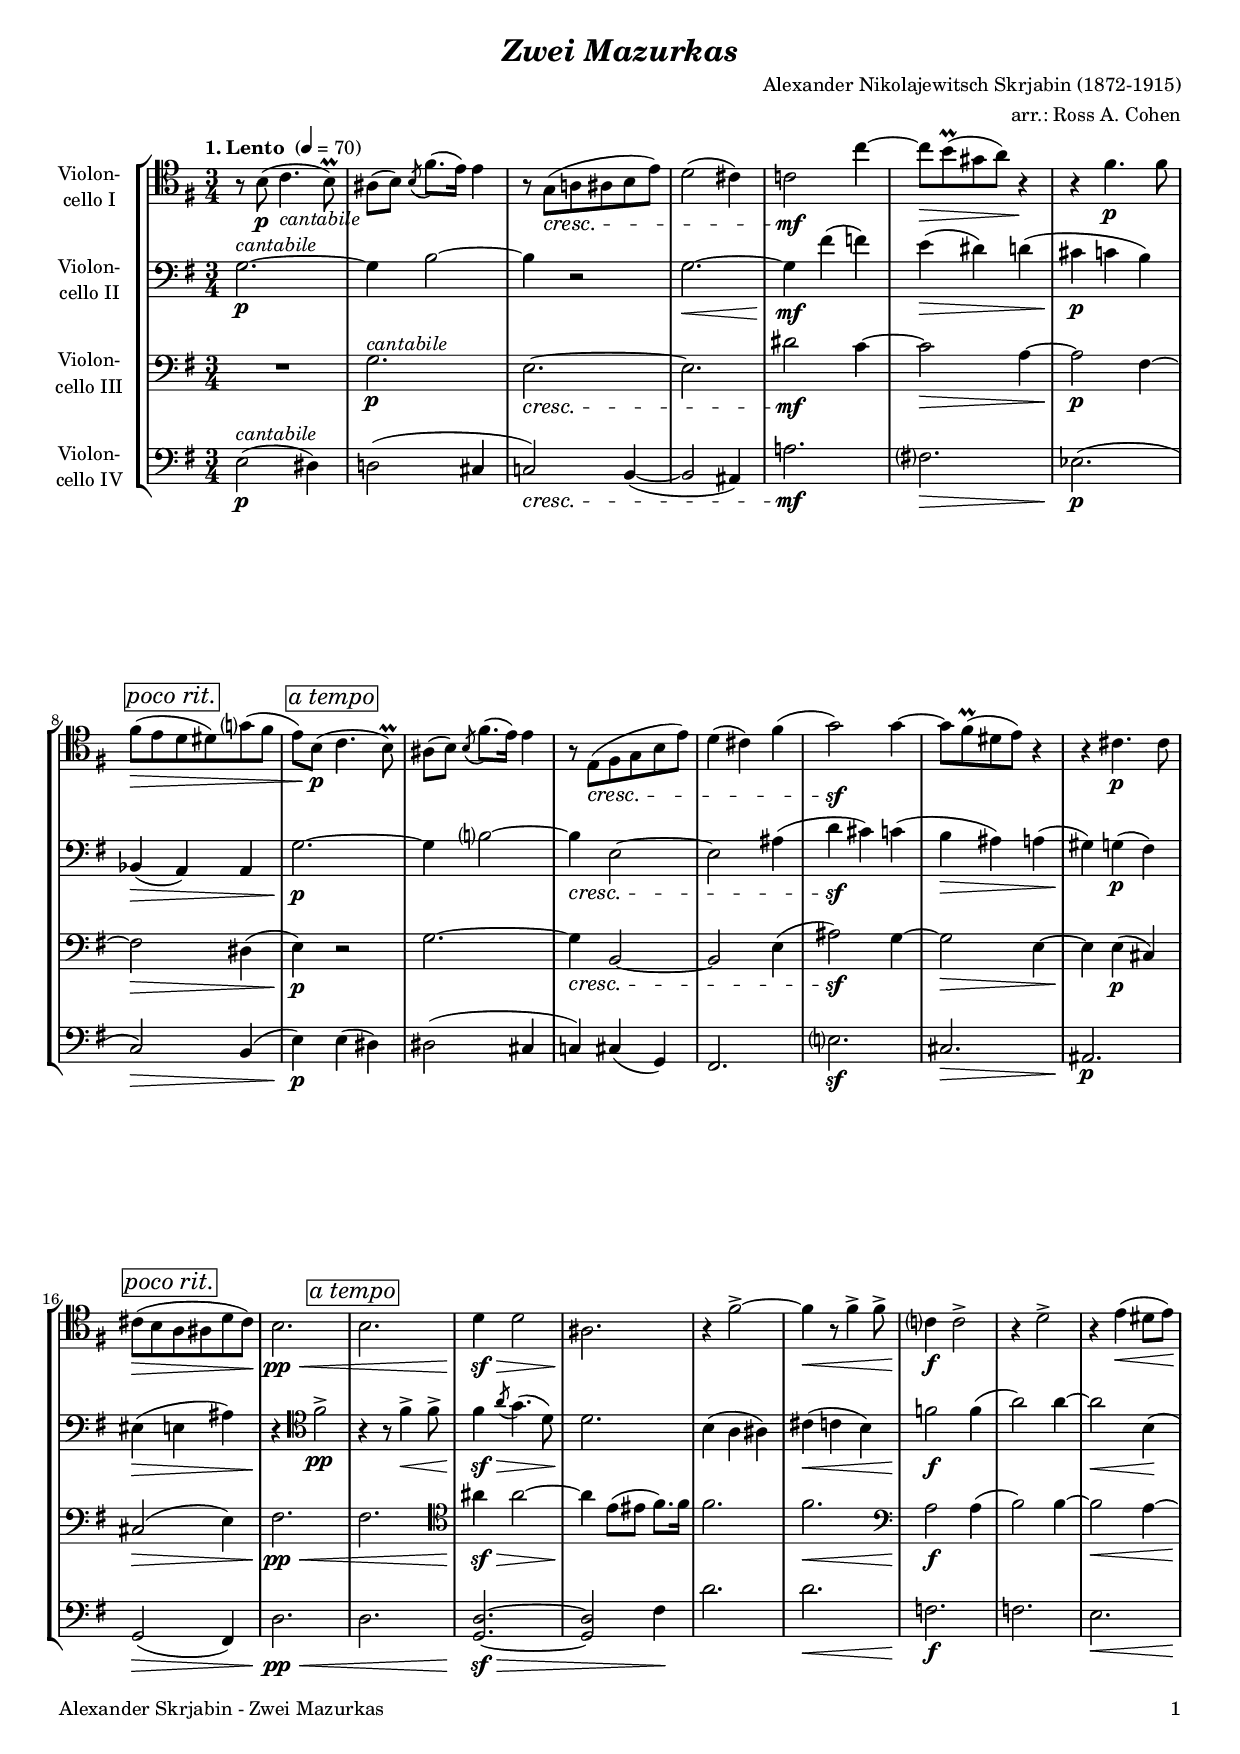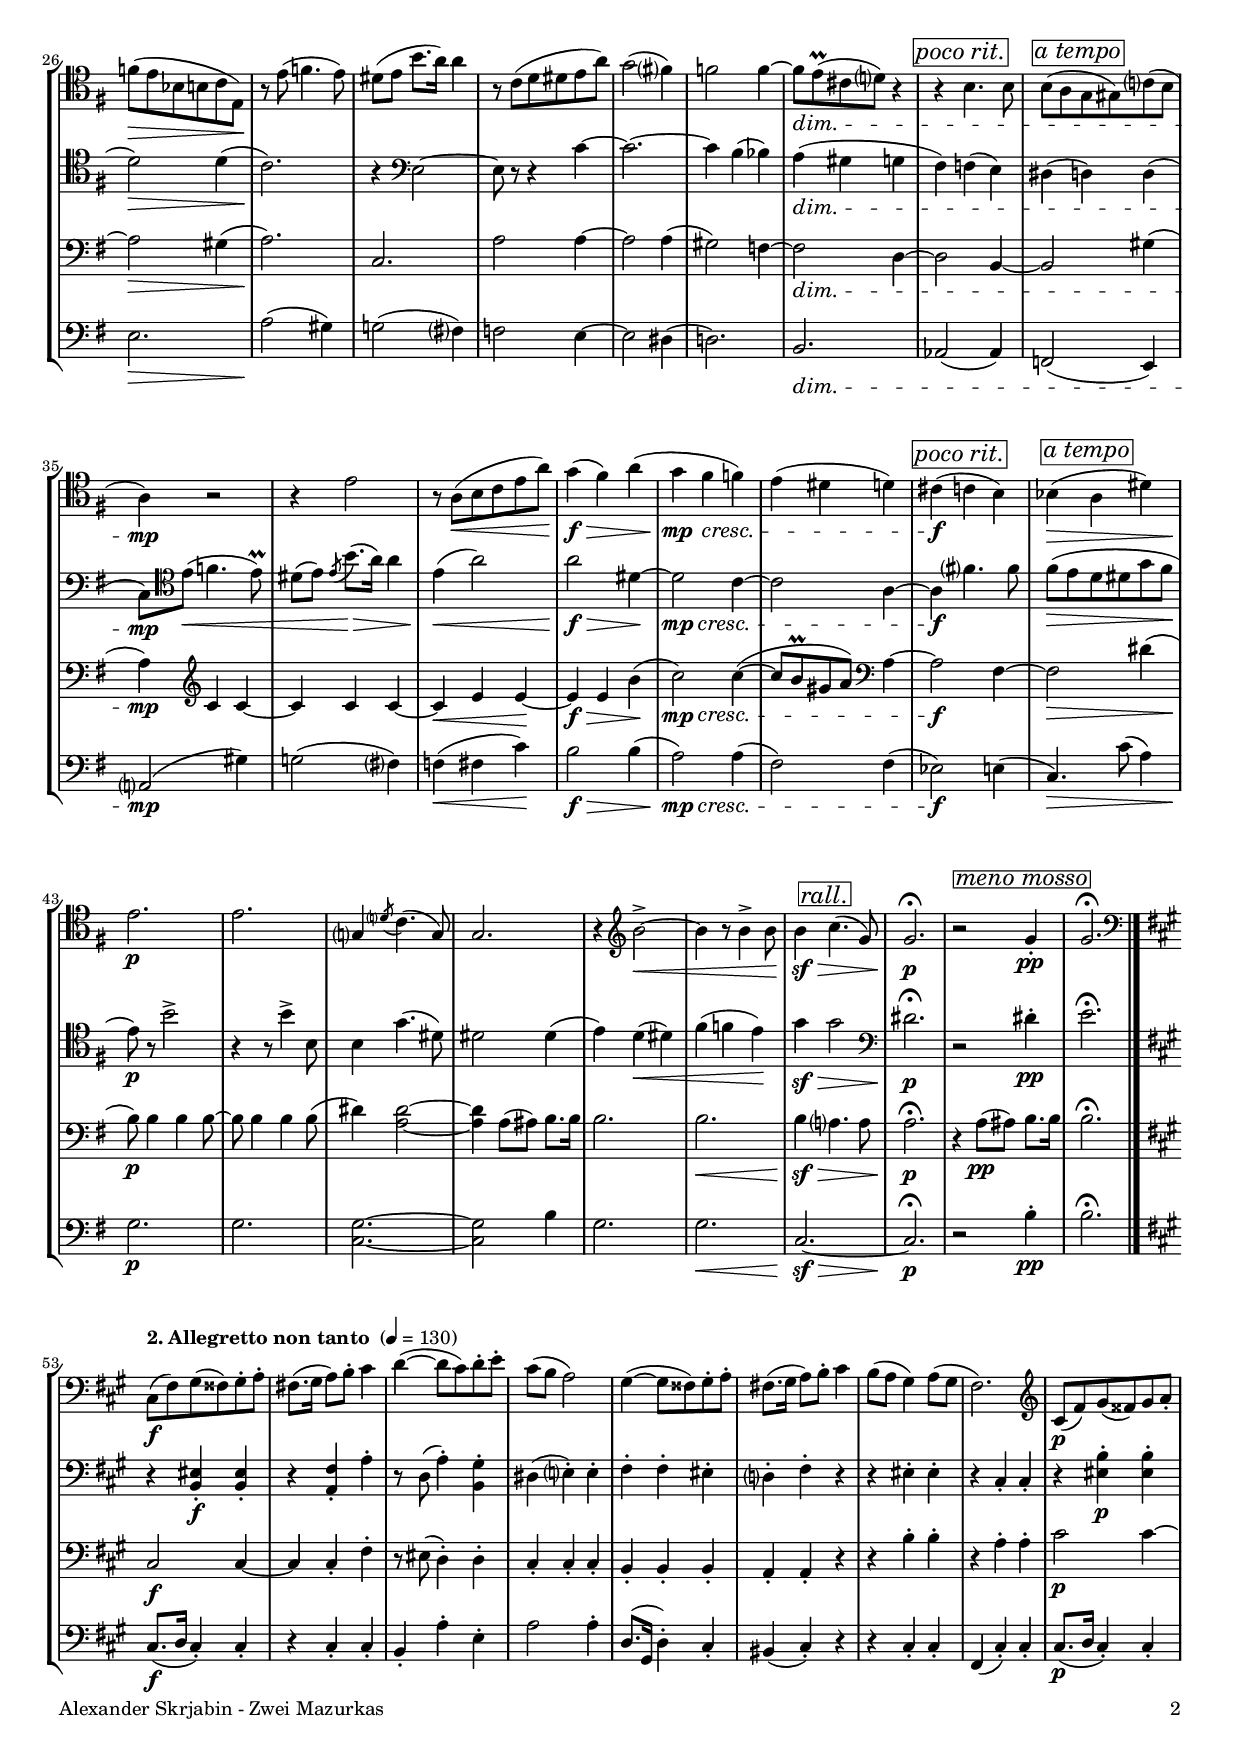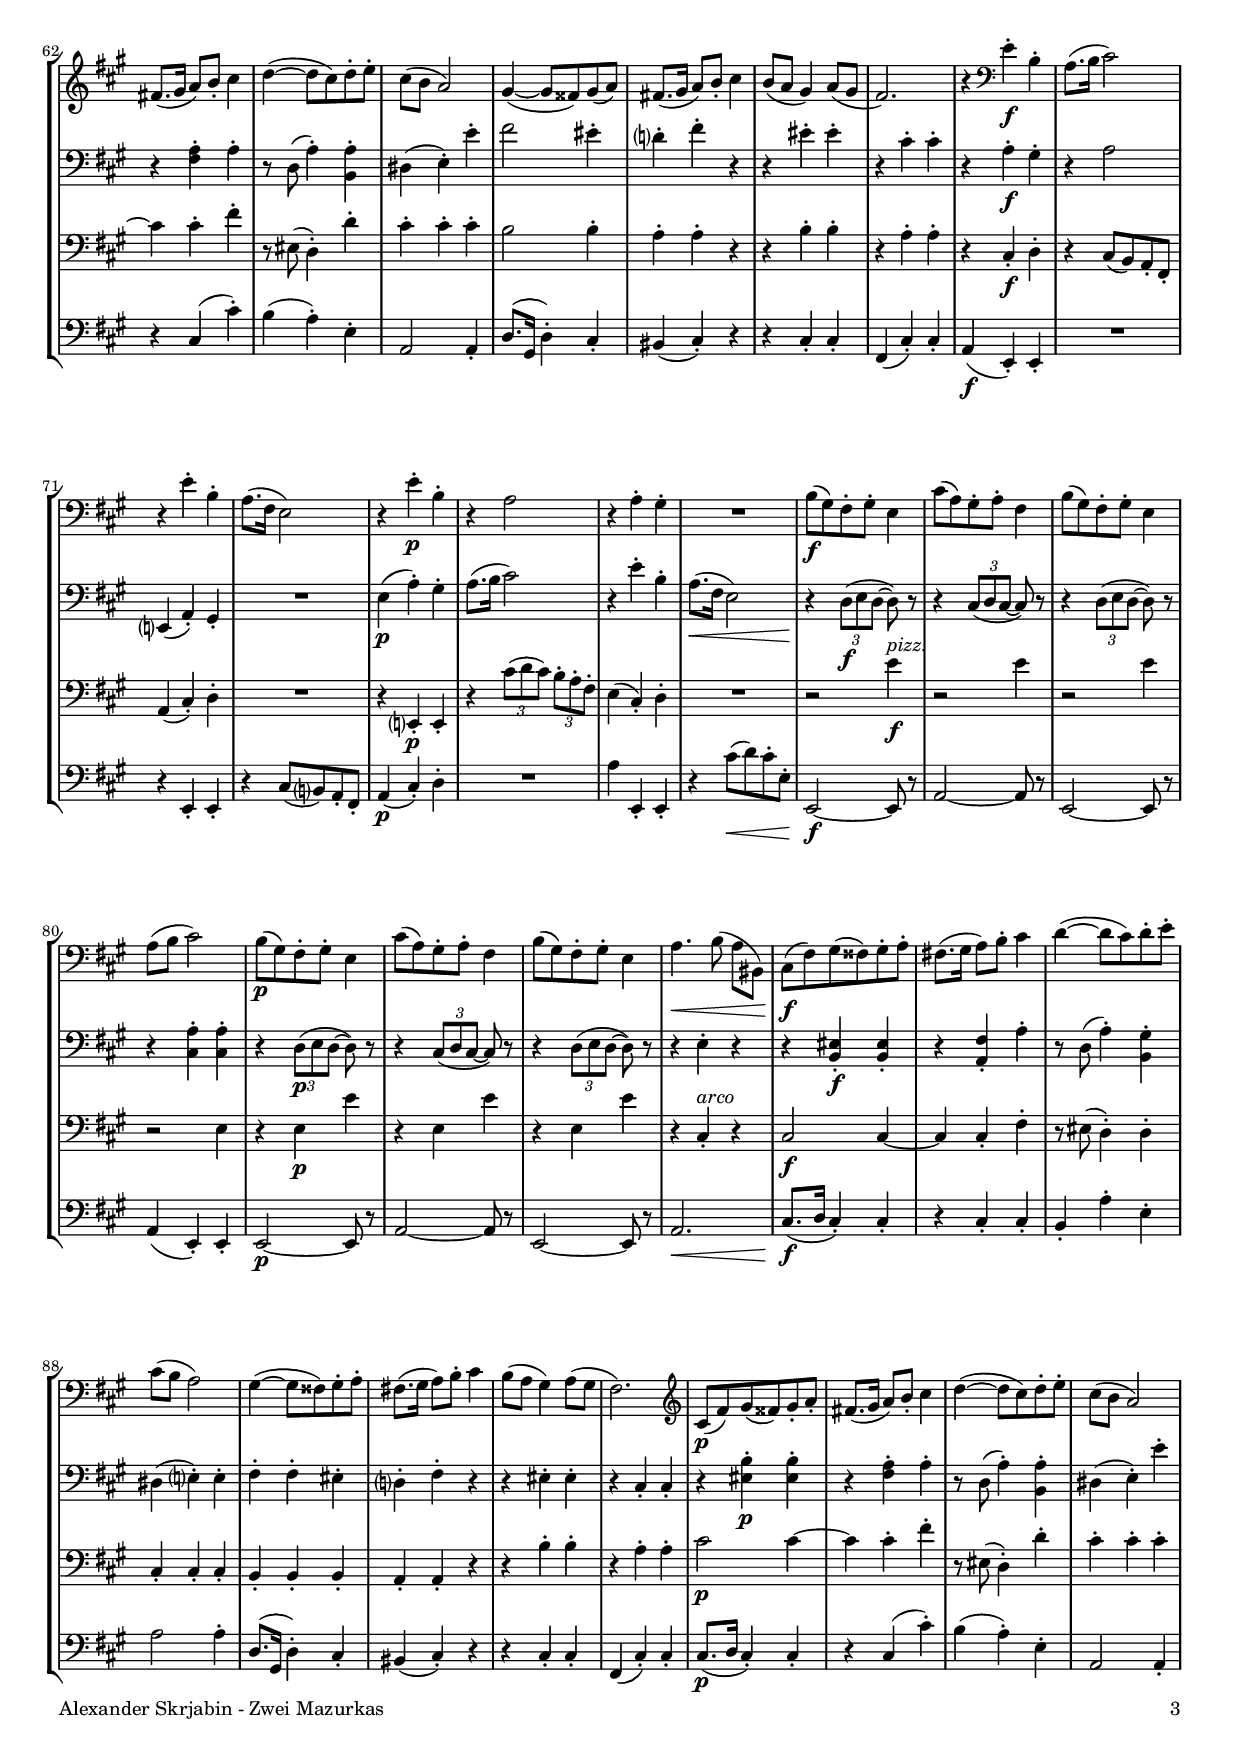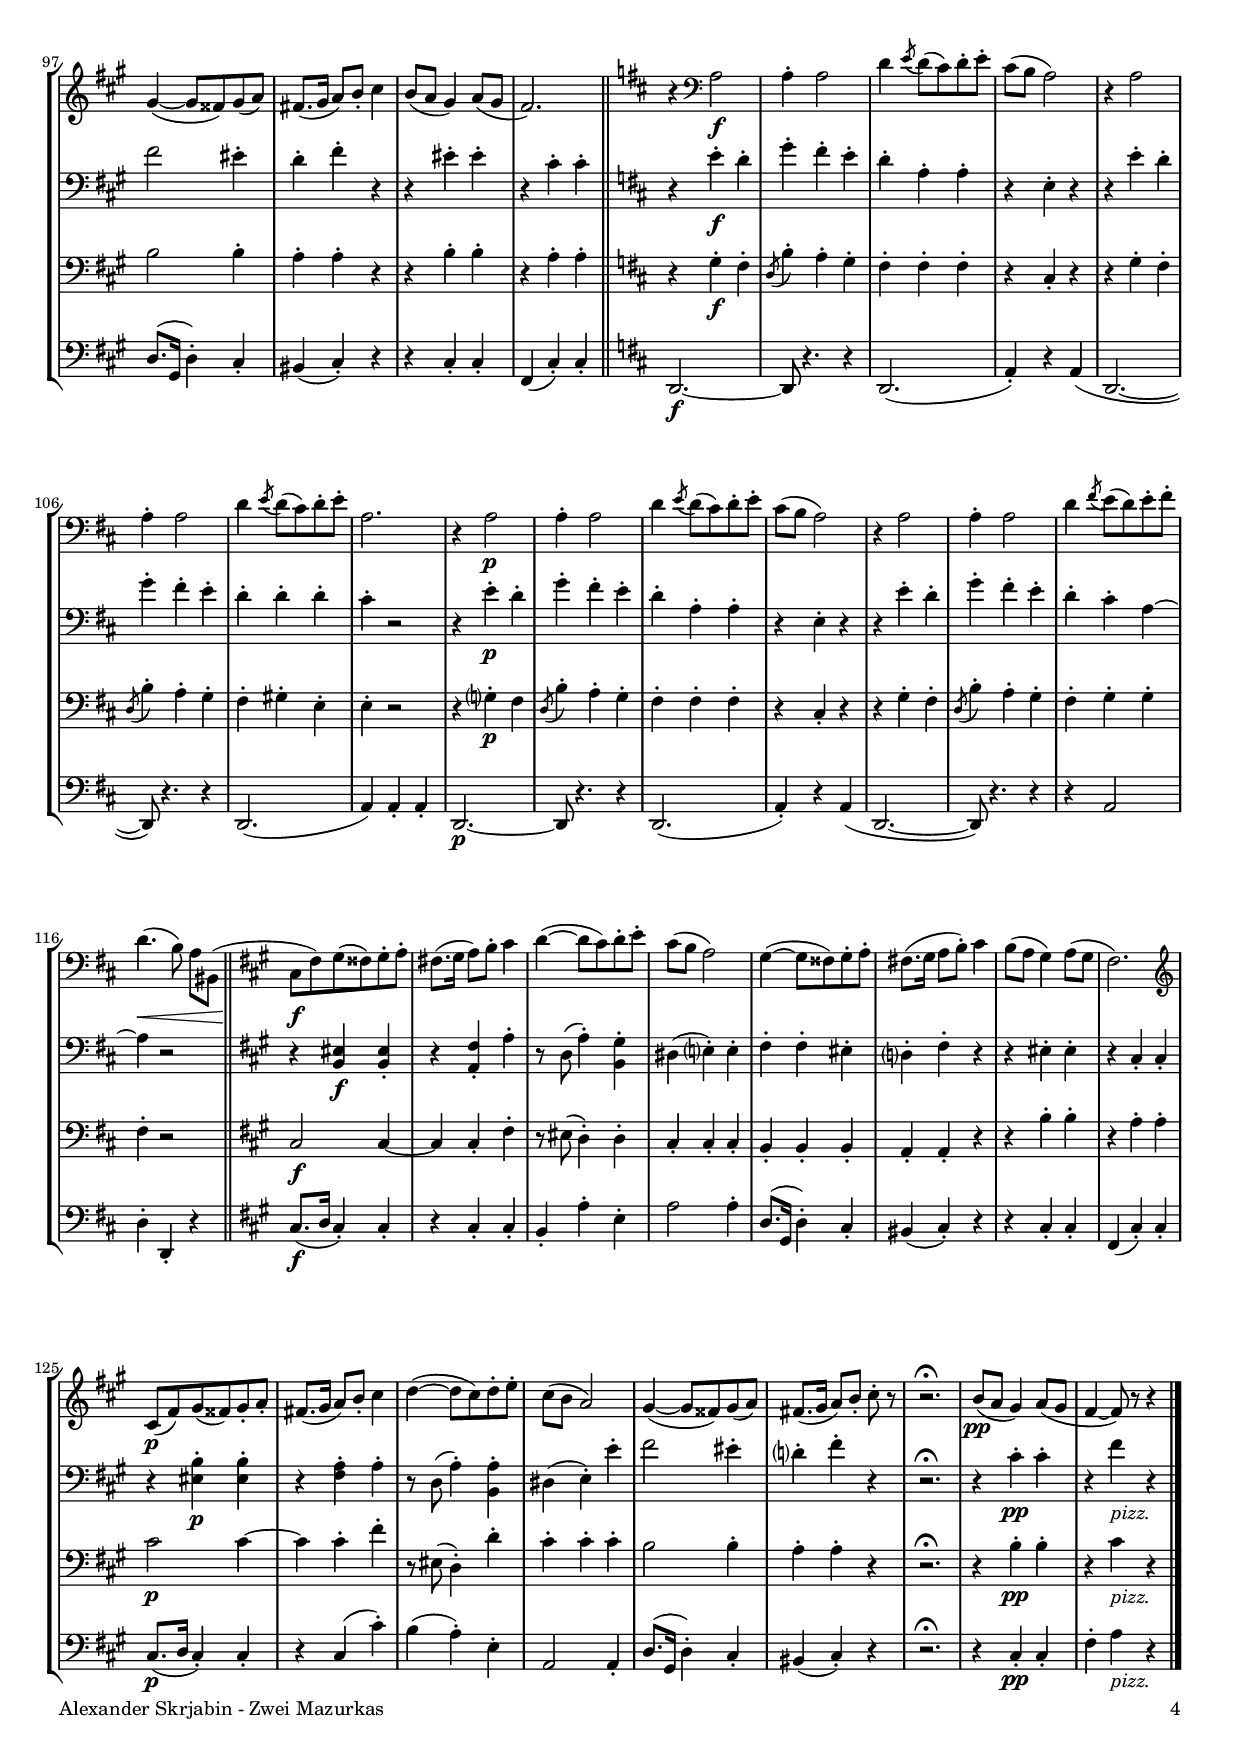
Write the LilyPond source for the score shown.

\version "2.18.2"
\include "deutsch.ly"
  
#(set-global-staff-size 16.75)

\header {
  title     = \markup \bold \italic "Zwei Mazurkas"
  composer  = "Alexander Nikolajewitsch Skrjabin (1872-1915)"
  arranger  = "arr.: Ross A. Cohen"
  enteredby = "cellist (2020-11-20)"
%  piece     = ""
}

voiceconsts = {
  \key e \minor
  \time 3/4
  \clef "bass"
%  \numericTimeSignature
  % Set default beaming for all staves
%  \set Timing.beamExceptions = #'()
%  \set Timing.baseMoment     = #(ly:make-moment 1 4)
%  \set Timing.beatStructure  = #'(1 1 1 1)
}

micl = "clarinet"
mifl = "flute"
miob = "oboe"
mifh = "french horn"
misx = "tenor sax"
mist = "string ensemble 1"
miba = "cello"

arco = \markup \italic "arco"
atem = \mark \markup \box \italic "a tempo"
cant = \markup \italic "cantabile"
memo = \mark \markup \box \italic "meno mosso"
pizz = \markup \italic "pizz."
pori = \mark \markup \box \italic "poco rit."
rall = \mark \markup \box \italic "rall."

introa = {        \tempo "1. Lento " 4=70 }
introb = { \break \tempo "2. Allegretto non tanto " 4=130 \key a \major }

va = \relative c' {
  \voiceconsts
  \clef "tenor"
  
  \introa
  r8 h(\p c4._\cant h8)\prall
  ais( h) \acciaccatura h fis'8.( e16) e4
  r8 g,(\cresc a! ais h e)
  d2( cis4)
  c!2\mf c'4~

  c8\> h(\prall gis a) r4\!
  r fis4.\p fis8
  fis(\> e d dis) g?( fis
  e) h(\p c4. h8)\prall
  ais( h) \acciaccatura h fis'8.( e16) e4

  r8 e,(\cresc fis g h e)
  d4( cis) fis(
  g2)\sf g4~
  g8 fis(\prall dis e) r4
  r cis4.\p cis8
  cis(\> h a ais d cis)\!

  h2.\pp\<
  h
  d4\!\sf\> d2
  ais2.\!
  r4 fis'2~->
  fis4\< r8 fis4-> fis8->
  c?4\!\f c2->
  r4 d2->

  r4 e(\< dis8 e)\!
  f(\> e b h c e,)\!
  r \clef "tenor" e'( f4. e8)
  dis( e h'8. a16) a4
  r8 c,( d dis e a)
  g2( fis?4)

  f!2 f4~
  f8\dim e(\prall cis d?) r4
  r h4. h8
  h( a g gis) c?( h
  a4)\mp r2
  r4 e'2

  r8 a,(\< h c e a)\!
  g4(\f\> fis) a(
  g\!\mp fis\cresc f)
  e( dis d)
  cis(\f c h)
  b(\> a dis)
  e2.\!\p

  e
  g,?4 \acciaccatura d'?8 c4.( g8)
  g2.
  r4 \clef "treble" h'2~->\<
  h4 r8 h4-> h8\!
  h4\sf\> c4.( g8)
  g2.\fermata\p
  r2 g4-.\pp
  g2.\fermata \bar "|."

  \introb \clef "bass"
  cis,,8(\f fis) gis( fisis) gis-. a-.
  fis!8.( gis16 a8) h-. cis4
  d(~ d8 cis) d-. e-.
  cis( h a2)
  gis4(~ gis8 fisis) gis-. a-.
  fis!8.( gis16 a8) h-. cis4

  h8( a gis4) a8( gis
  fis2.) \clef "treble"
  cis'8(\p fis) gis( fisis) gis a-.
  fis!8.( gis16 a8) h-. cis4
  d(~ d8 cis) d-. e-.
  cis( h a2)

  gis4(~ gis8 fisis) gis( a)
  fis!8.( gis16 a8) h-. cis4
  h8( a gis4)  a8( gis
  fis2.)
  r4 \clef "bass" e-.\f h-.
  a8.( h16 cis2)
  r4 e-. h-.
  a8.( fis16 e2)

  r4 e'-.\p h-.
  r a2
  r4 a-. gis-.
  R2.
  h8(\f gis) fis-. gis-. e4
  cis'8( a) gis-. a-. fis4
  h8( gis) fis-. gis-. e4
  a8( h cis2)

  h8(\p gis) fis-. gis-. e4
  cis'8( a) gis-. a-. fis4
  h8( gis) fis-. gis-. e4
  a4.\< h8( a[ his,)]
  cis(\!\f fis) gis( fisis) gis-. a-.
  fis!8.( gis16 a8) h-. cis4
  d(~ d8 cis) d-. e-.

  cis( h a2)
  gis4(~ gis8 fisis) gis-. a-.
  fis!8.( gis16 a8) h-. cis4
  h8( a gis4) a8( gis
  fis2.) \clef "treble"
  cis'8(\p fis) gis( fisis) gis-. a-.
  fis!8.( gis16 a8) h-. cis4
  
  d(~ d8 cis) d-. e-.
  cis( h a2)
  gis4(~ gis8 fisis) gis( a)
  fis!8.( gis16 a8) h-. cis4
  h8( a gis4)  a8( gis
  fis2.) \bar "||" \key d \major

  r4 \clef "bass" a,2\f
  a4-. a2
  d4 \acciaccatura e8 d( cis) d-. e-.
  cis( h a2)
  r4 a2
  a4-. a2
  d4 \acciaccatura e8 d( cis) d-. e-.
  a,2.

  r4 a2\p
  a4-. a2
  d4 \acciaccatura e8 d( cis) d-. e-.
  cis( h a2)
  r4 a2
  a4-. a2
  d4 \acciaccatura fis8 e( d) e-. fis-.

  d4.(\< h8) a[ his,]( \bar "||" \key a \major
  cis\!\f fis) gis( fisis) gis-. a-.
  fis!8.( gis16 a8) h-. cis4
  d(~ d8 cis) d-. e-.
  cis( h a2)
  gis4(~ gis8 fisis) gis-. a-.

  fis!8.( gis16 a8 h)-. cis4
  h8( a gis4) a8( gis
  fis2.) \clef "treble"
  cis'8(\p fis) gis( fisis) gis-. a-.
  fis!8.( gis16 a8) h-. cis4
  d(~ d8 cis) d-. e-.
  
  cis( h a2)
  gis4(~ gis8 fisis) gis( a)
  fis!8.( gis16 a8)[ h]-. cis-. r
  r2.\fermata
  h8(\pp a gis4) a8( gis
  fis4~ fis8) r r4 \bar "|."
}

vb = \relative c' {
  \voiceconsts

  \introa
  g2.~^\cant\p
  g4 h2~
  h4 r2
  g2.~\<
  g4\!\mf fis'( f)
  e(\> dis) d(
  cis\!\p c h)

  b,(\> a) a
  g'2.~\!\p
  g4 h?2~
  h4\cresc e,2~
  e ais4(
  d\sf cis) c(
  h\> ais) a(

  gis)\! g(\p fis)
  eis(\> e ais)
  r\! \clef "tenor" fis'2->\pp
  r4 r8 fis4->\< fis8->
  fis4\!\sf\> \acciaccatura a8 g4.( d8)
  d2.\!

  h4( a ais)
  cis(\< c h)
  f'2\!\f f4(
  a2) a4~
  a2\< h,4(\!
  d2)\> d4(
  c2.)\!

  r4 \clef "bass" e,2~
  e8 r r4 c'~
  c2.~
  c4 h( b)
  a(\dim gis g
  fis) f( e)
  dis( d) d(

  c8)\mp \clef "tenor" e'(\< f4. e8)\prall
  dis( e) \acciaccatura e h'8.(\> a16) a4
  e(\!\< a2)
  a\!\f\> dis,4~\!
  dis2\mp\cresc c4~
  c2 a4~

  a\f fis'?4. fis8
  fis(\> e d dis g fis
  e)\!\p r h'2->
  r4 r8 h4-> h,8
  h4 g'4.( dis8)
  dis2 dis4(

  e) d(\< dis)
  fis( f e)\!
  g\sf\> g2 \clef "bass"
  dis2.\fermata\!\p
  r2 dis4-.\pp
  e2.\fermata \bar "|."

  \introb
  r4 <h, eis>-.\f <h eis>-.
  r <a fis'>-. a'-.
  r8 d,( a'4)-. <h, gis'>-.
  dis( e?)-. e-.
  fis-. fis-. eis-.
  d?-. fis-. r
  r eis-. eis-.

  r cis-. cis-.
  r <eis h'>-.\p <eis h'>-.
  r <fis a>-. a-.
  r8 d,( a'4)-. <h, a'>-.
  dis( e)-. e'-.
  fis2 eis4-.
  d?-. fis-. r
  r eis-. eis-.

  r cis-. cis-.
  r a-.\f gis-.
  r a2
  e,?4( a)-. gis-.
  R2.
  e'4(\p a)-. gis-.
  a8.( h16 cis2)
  r4 e-. h-.
  a8.(\< fis16 e2)

  r4\! \tuplet 3/2 4 { d8(\f e d~ } d8) r
  r4 \tuplet 3/2 4 { cis8( d cis~ } cis8) r
  r4 \tuplet 3/2 4 { d8( e d~ } d8) r
  r4 <cis a'>-. <cis a'>-.
  r \tuplet 3/2 4 { d8(\p e d~ } d8) r
  r4 \tuplet 3/2 4 { cis8( d cis~ } cis8) r
  
  r4 \tuplet 3/2 4 { d8( e d~ } d8) r
  r4 e-. r
  r <h eis>-.\f <h eis>-.
  r <a fis'>-. a'-.
  r8 d,( a'4)-. <h, gis'>-.
  dis( e?)-. e-.
  fis-. fis-. eis-.
  
  d?-. fis-. r
  r eis-. eis-.
  r cis-. cis-.
  r <eis h'>-.\p <eis h'>-.
  r <fis a>-. a-.
  r8 d,( a'4)-. <h, a'>-.
  dis( e)-. e'-.
  
  fis2 eis4-.
  d-. fis-. r
  r eis-. eis-.
  r cis-. cis-. \bar "||" \key d \major
  r e-.\f d-.
  g-. fis-. e-.
  d-. a-. a-.
  r e-. r

  r e'-. d-.
  g-. fis-. e-.
  d-. d-. d-.
  cis-. r2
  r4 e-.\p d-.
  g-. fis-. e-.
  d-. a-. a-.

  r e-. r
  r e'-. d-.
  g-. fis-. e-.
  d-. cis-. a~
  a r2 \bar "||" \key a \major
  r4 <h, eis>\f <h eis>-.
  r <a fis'>-. a'-.
  r8 d,( a'4)-. <h, gis'>-.
  
  dis( e?)-. e-.
  fis-. fis-. eis-.
  d?-. fis-. r
  r eis-. eis-.
  r cis-. cis-.
  r <eis h'>-.\p <eis h'>-.
  r <fis a>-. a-.
  
  r8 d,( a'4)-. <h, a'>-.
  dis( e)-. e'-.
  fis2 eis4-.
  d?-. fis-. r
  r2.\fermata
  r4 cis-.\pp cis-.
  r fis_\pizz r \bar "|."
}

vc = \relative c' {
  \voiceconsts

  \introa
  R2.
  g^\cant\p
  e~\cresc
  e
  dis'2\mf c4~
  c2\> a4~
  a2\!\p fis4~

  fis2\> dis4(
  e)\!\p r2
  g2.~
  g4\cresc h,2~
  h e4(
  ais2)\sf g4~
  g2\> e4~
  e\! e(\p cis)

  cis2(\> e4)
  fis2.\!\pp\<
  fis \clef "tenor"
  ais'4\!\sf\> ais2~
  ais4\! e8( eis fis8.) fis16
  fis2.
  fis\< \clef "bass"
  a,2\!\f a4(

  h2) h4~
  h2\< a4~
  a2\!\> gis4(
  a2.)\!
  c,
  a'2 a4~
  a2 a4(
  gis2) f4~

  f2\dim d4~
  d2 h4~
  h2 gis'4(
  a)\mp \clef "treble" c c~
  c c c~
  c\< e e~\!
  e\f\> e h'(\!
  c2)\mp\cresc c4(~
  c8 h\prall gis a) \clef "bass" a,4~
  a2\f fis4~
  fis2\> dis'4(
  h8)\!\p h4 h h8~
  h h4 h h8(
  dis4) <a dis>2~

  <a dis>4 a8( ais) h8. h16
  h2.
  h\<
  h4\!\sf\> a?4. a8
  a2.\fermata\!\p
  r4 a8(\pp ais) h8. h16
  h2.\fermata \bar "|."

  \introb
  cis,2\f cis4~
  cis cis-. fis-.
  r8 eis( d4)-. d-.
  cis-. cis-. cis-.
  h-. h-. h-.
  a-. a-. r
  r h'-. h-.
  r a-. a-.
  cis2\p cis4~

  cis cis-. fis-.
  r8 eis,( d4)-. d'-.
  cis-. cis-. cis-.
  h2 h4-.
  a-. a-. r
  r h-. h-.
  r a-. a-.
  r cis,-.\f d-.

  r cis8( h) a-. fis-.
  a4( cis)-. d-.
  R2.
  r4 e,?-.\p e-.
  r \tuplet 3/2 4 { cis''8( d cis) h-. a-. fis-. }
  e4( cis)-. d-.
  R2.
  r2 e'4^\pizz\f

  r2 e4
  r2 e4
  r2 e,4
  r e\p e'
  r e, e'
  r e, e'
  r cis,-.^\arco r
  cis2\f cis4~
  cis cis-. fis-.
  
  r8 eis( d4)-. d-.
  cis-. cis-. cis-.
  h-. h-. h-.
  a-. a-. r
  r h'-. h-.
  r a-. a-.
  cis2\p cis4~

  cis cis-. fis-.
  r8 eis,( d4)-. d'-.
  cis-. cis-. cis-.
  h2 h4-.
  a-. a-. r
  r h-. h-.
  r a-. a-. \bar "||" \key d \major

  r g-.\f fis-.
  \acciaccatura d8 h'4-. a-. g-.
  fis-. fis-. fis-.
  r cis-. r
  r g'-. fis-.
  \acciaccatura d8 h'4-. a-. g-.
  fis-. gis-. e-.
  e-. r2

  r4 g?-.\p fis
  \acciaccatura d8 h'4-. a-. g-.
  fis-. fis-. fis-.
  r cis-. r
  r g'-. fis-.
  \acciaccatura d8 h'4-. a-. g-.
  fis-. g-. g-.
  fis-. r2 \bar "||" \key a \major

  cis2\f cis4~
  cis cis-. fis-.
  r8 eis( d4)-. d-.
  cis-. cis-. cis-.
  h-. h-. h-.
  a-. a-. r
  r h'-. h-.
  r a-. a-.
  
  cis2\p cis4~
  cis cis-. fis-.
  r8 eis,( d4)-. d'-.
  cis-. cis-. cis-.
  h2 h4-.
  a-. a-. r
  r2.\fermata
  r4 h-.\pp h-.
  r cis_\pizz r \bar "|."
}

vd = \relative c {
  \voiceconsts

  \introa
  e2(^\cant\p dis4)
  d!2( cis4
  c!2)\cresc h4(~
  h2 ais4)
  a'!2.\mf
  fis?2.\>
  es(\p

  c2)\> h4(
  e)\!\p e( dis)
  dis2( cis4
  c!) cis( g)
  fis2.
  e'?\sf
  cis\>

  ais\!\p
  g2(\> fis4)
  d'2.\!\pp\<
  d
  <g, d'>~\!\sf\>
  <g d'>2 fis'4\!
  d'2.
  d\<
  f,\!\f

  f
  e\<
  e\!\>
  a2(\! gis4)
  g!2( fis?4)
  f2 e4~
  e2 dis4(
  d!2.)

  h\dim
  as2( as4)
  f2( e4)
  a?2(\mp gis'4)
  g!2( fis?4)
  f(\< fis c')\!
  h2\f\> h4(

  a2)\mp\cresc a4(
  fis2) fis4(
  es2)\f e4(
  c4.)\> c'8( a4)
  g2.\!\p
  g
  <c, g'>~

  <c g'>2 h'4
  g2.
  g\<
  c,~\!\sf\>
  c\fermata\!\p
  r2 h'4-.\pp
  h2.\fermata \bar "|."

  \introb
  cis,8.(\f d16 cis4)-. cis-.
  r cis-. cis-.
  h-. a'-. e-.
  a2 a4-.
  d,8.( gis,16 d'4)-. cis-.
  his( cis)-. r
  r cis-. cis-.

  fis,( cis')-. cis-.
  cis8.(\p d16 cis4)-. cis-.
  r cis( cis')-.
  h( a)-. e-.
  a,2 a4-.
  d8.( gis,16 d'4)-. cis-.
  his( cis)-. r

  r cis-. cis-.
  fis,( cis')-. cis-.
  a(\f e)-. e-.
  R2.
  r4 e-. e-.
  r cis'8( h?) a-. fis-.
  a4(\p cis)-. d-.
  R2.

  a'4 e,-. e-.
  r cis''8(\< d) cis-. e,-.
  e,2~\!\f e8 r
  a2~ a8 r
  e2~ e8 r
  a4( e)-. e-.
  e2~\p e8 r

  a2~ a8 r
  e2~ e8 r
  a2.\<
  cis8.(\!\f d16 cis4)-. cis-.
  r cis-. cis-.
  h-. a'-. e-.
  a2 a4-.
  d,8.( gis,16 d'4)-. cis-.
  
  his( cis)-. r
  r cis-. cis-.
  fis,( cis')-. cis-.
  cis8.(\p d16 cis4)-. cis-.
  r cis( cis')-.
  h( a)-. e-.
  a,2 a4-.
  
  d8.( gis,16 d'4)-. cis-.
  his( cis)-. r
  r cis-. cis-.
  fis,( cis')-. cis-. \bar "||" \key d \major
  d,2.~\f
  d8 r4. r4
  d2.(
  a'4)-. r a(

  d,2.~
  d8) r4. r4
  d2.(
  a'4) a-. a-.
  d,2.~\p
  d8 r4. r4
  d2.(

  a'4)-. r a(
  d,2.~
  d8) r4. r4
  r a'2
  d4-. d,-. r \bar "||" \key a \major
  cis'8.(\f d16 cis4)-. cis-.
  r cis-. cis-.
  h-. a'-. e-.
  
  a2 a4-.
  d,8.( gis,16 d'4)-. cis-.
  his( cis)-. r
  r cis-. cis-.
  fis,( cis')-. cis-.
  cis8.(\p d16 cis4)-. cis-.
  r cis( cis')-.
  
  h( a)-. e-.
  a,2 a4-.
  d8.( gis,16 d'4)-. cis-.
  his( cis)-. r
  r2.\fermata
  r4 cis-.\pp cis-.
  fis-. a_\pizz r \bar "|."
}

ve = {
  R2.*7
  r4 \pori r2
  r4 \atem r2
  R2.*6
  r4 \pori r2
  r4 \atem r2
  R2.*15
  r4 \pori r2
  r4 \atem r2
  R2.*6
  r4 \pori r2
  r4 \atem r2
  R2.*6
  r4 \rall r2
  R2.
  r2 \memo
}


music = \new StaffGroup <<
      \new Staff {
	\set Staff.midiInstrument = \miba
	\set Staff.instrumentName = \markup \center-column { "Violon-" "cello I" }
	\transpose e e { \va }
      }

      \new Staff {
	\set Staff.midiInstrument = \miba
	\set Staff.instrumentName = \markup \center-column { "Violon-" "cello II" }
	\transpose e e { \vb }
      }

      \new Staff {
	\set Staff.midiInstrument = \miba
	\set Staff.instrumentName = \markup \center-column { "Violon-" "cello III" }
	\transpose e e { \vc }
      }

      \new Staff {
	\set Staff.midiInstrument = \miba
	\set Staff.instrumentName = \markup \center-column { "Violon-" "cello IV" }
	\transpose e e { \vd }
      }

      \new Dynamics \ve
%}
>>

\book {
   \paper {
    print-page-number = ##t
    print-first-page-number = ##t
    ragged-last-bottom = ##f
    oddHeaderMarkup = \markup \null
    evenHeaderMarkup = \markup \null
    oddFooterMarkup = \markup {
      \fill-line {
        \on-the-fly #print-page-number-check-first
        "Alexander Skrjabin - Zwei Mazurkas" \fromproperty #'page:page-number-string
      }
    }
    evenFooterMarkup = \oddFooterMarkup
  } \score {
    \music
    \layout {}
  }

  \score {
    \unfoldRepeats \music

    \midi {
      \context {
        \Score
      }
    }
  }
}